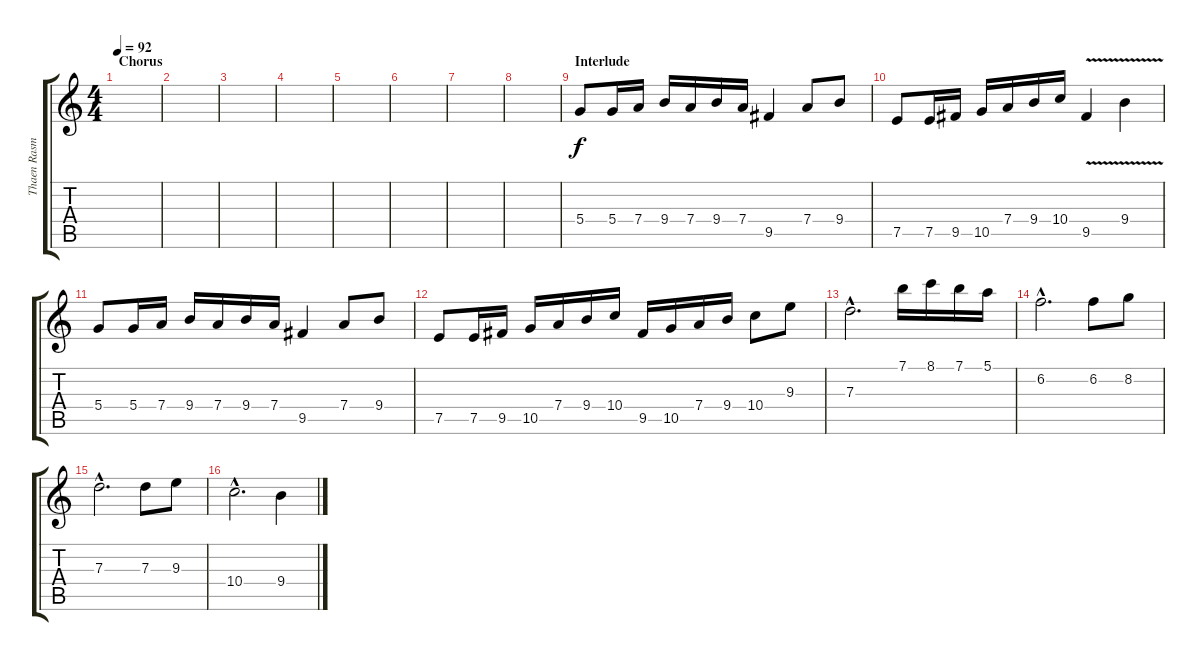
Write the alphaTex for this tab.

\track ("Thaen Rasmussen" "Thaen Rasm") {instrument distortionguitar}
\staff {score tabs}
\tuning (E4 B3 G3 D3 A2 E2) {hide}
\ts (4 4)
\section ("" "Chorus")
\tempo 92
\clef g2
\ks c
|
|
|
|
|
|
|
|
\section ("" "Interlude")
5.4.8{volume 13} 5.4.16 7.4.16 9.4.16 7.4.16 9.4.16 7.4.16 9.5.4 7.4.8 9.4.8 |
7.5.8 7.5.16 9.5.16 10.5.16 7.4.16 9.4.16 10.4.16 9.5{v}.4 9.4{v}.4 |
5.4.8 5.4.16 7.4.16 9.4.16 7.4.16 9.4.16 7.4.16 9.5.4 7.4.8 9.4.8 |
7.5.8 7.5.16 9.5.16 10.5.16 7.4.16 9.4.16 10.4.16 9.5.16 10.5.16 7.4.16 9.4.16 10.4.8 9.3.8 |
7.3{hac}.2{d} 7.1.16 8.1.16 7.1.16 5.1.16 |
6.2{hac}.2{d} 6.2.8 8.2.8 |
7.3{hac}.2{d} 7.3.8 9.3.8 |
10.4{hac}.2{d} 9.4.4
